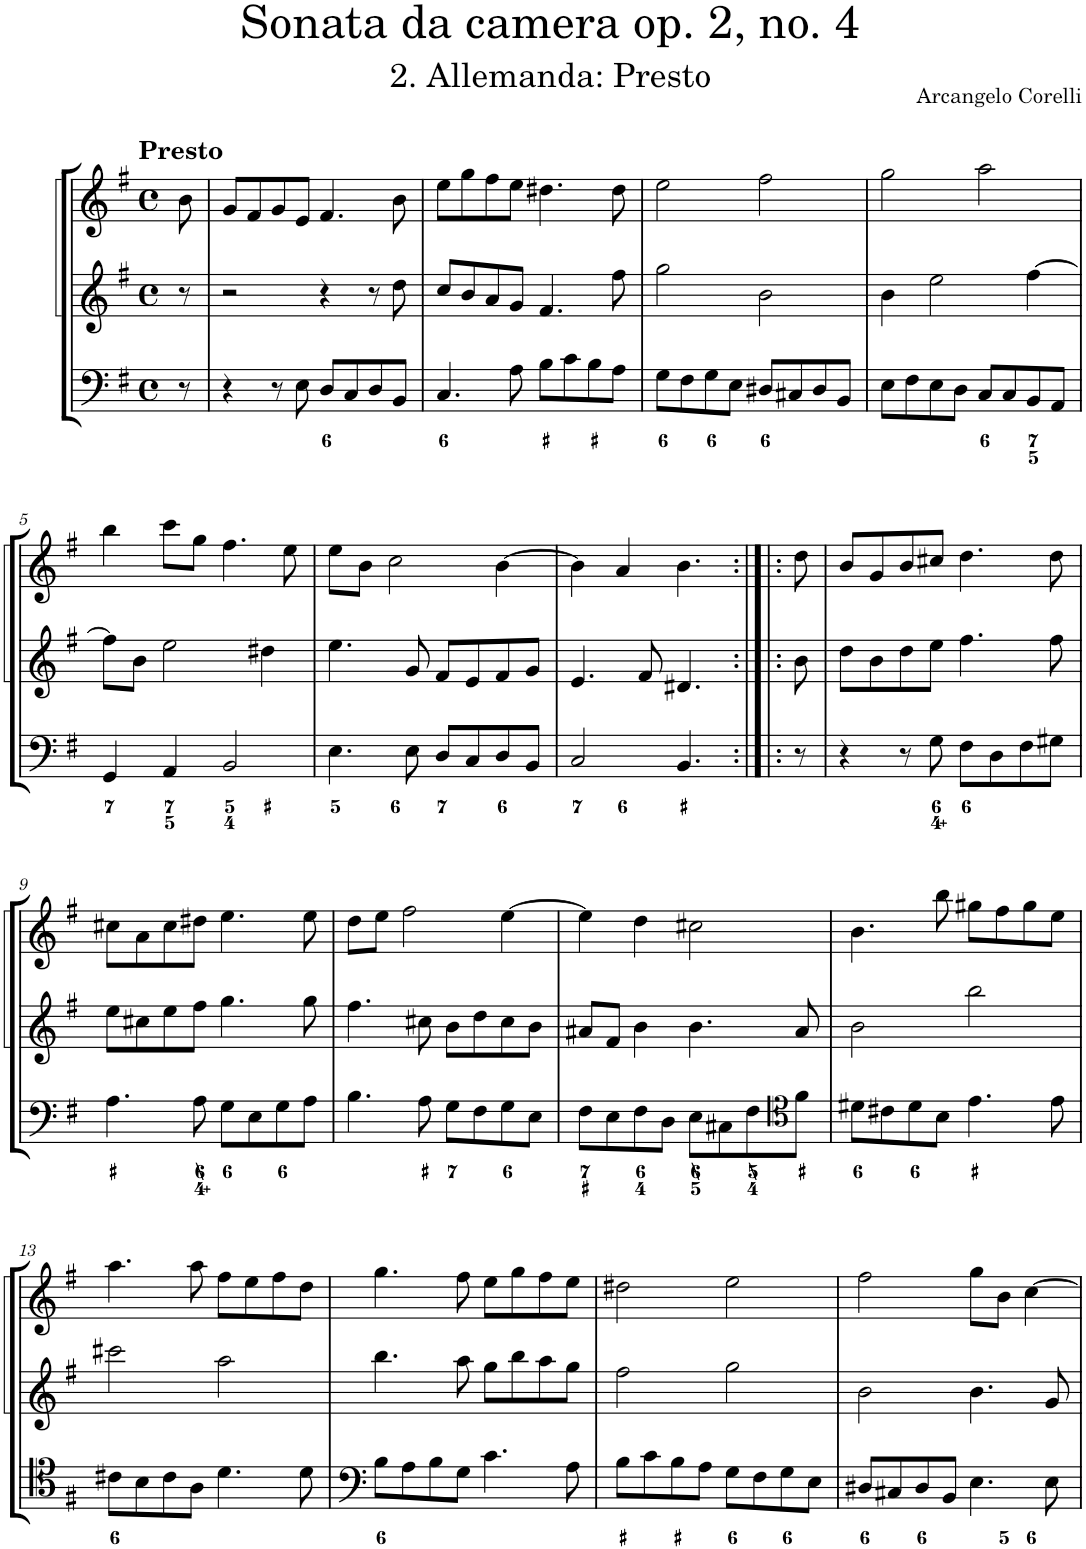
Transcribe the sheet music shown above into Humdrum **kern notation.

**kern	**kern	**kern
*part3	*part2	*part1
*staff3	*staff2	*staff1
*I"Violoncello	*I"Violin 2	*I"Violin 1
*I'Vc	*I'Vln	*I'Vln
*clefF4	*clefG2	*clefG2
*k[f#]	*k[f#]	*k[f#]
*M4/4	*M4/4	*M4/4
*met(c)	*met(c)	*met(c)
=	=	=
!	!	!LO:TX:a:B:t=Presto
8r	8r	8b\
=1	=1	=1
4r	2r	8g/L
.	.	8f#/
8r	.	8g/
8E\	.	8e/J
8D/L	4r	4.f#/
8C/	.	.
8D/	8r	.
8BB/J	8dd\	8b\
=2	=2	=2
4.C/	8cc/L	8ee\L
.	8b/	8gg\
.	8a/	8ff#\
8A\	8g/J	8ee\J
8B\L	4.f#/	4.dd#X\
8c\	.	.
8B\	.	.
8A\J	8ff#\	8dd#\
=3	=3	=3
8G\L	2gg\	2ee\
8F#\	.	.
8G\	.	.
8E\J	.	.
8D#X/L	2b\	2ff#\
8C#X/	.	.
8D#/	.	.
8BB/J	.	.
=4	=4	=4
8E\L	4b\	2gg\
8F#\	.	.
8E\	2ee\	.
8D\J	.	.
8C/L	.	2aa\
8C/	.	.
8BB/	[4ff#\	.
8AA/J	.	.
!!LO:LB:g=z
=5	=5	=5
4GG/	8ff#\L]	4bb\
.	8b\J	.
4AA/	2ee\	8ccc\L
.	.	8gg\J
2BB/	.	4.ff#\
.	4dd#X\	.
.	.	8ee\
=6	=6	=6
4.E\	4.ee\	8ee\L
.	.	8b\J
.	.	2cc\
8E\	8g/	.
8D/L	8f#/L	.
8C/	8e/	.
8D/	8f#/	[4b\
8BB/J	8g/J	.
=7	=7	=7
2C/	4.e/	4b\]
.	.	4a/
.	8f#/	.
4.BB/	4.d#X/	4.b\
=7X1:|!|:	=7X1:|!|:	=7X1:|!|:
8r	8b\	8dd\
=8	=8	=8
4r	8dd\L	8b/L
.	8b\	8g/
8r	8dd\	8b/
8G\	8ee\J	8cc#X/J
8F#\L	4.ff#\	4.dd\
8D\	.	.
8F#\	.	.
8G#X\J	8ff#\	8dd\
!!LO:LB:g=z
=9	=9	=9
4.A\	8ee\L	8cc#X\L
.	8cc#X\	8a\
.	8ee\	8cc#\
8A\	8ff#\J	8dd#X\J
8G\L	4.gg\	4.ee\
8E\	.	.
8G\	.	.
8A\J	8gg\	8ee\
=10	=10	=10
4.B\	4.ff#\	8dd\L
.	.	8ee\J
.	.	2ff#\
8A\	8cc#X\	.
8G\L	8b\L	.
8F#\	8dd\	.
8G\	8cc#\	[4ee\
8E\J	8b\J	.
=11	=11	=11
8F#\L	8a#X/L	4ee\]
8E\	8f#/J	.
8F#\	4b\	4dd\
8D\J	.	.
8E\L	4.b\	2cc#X\
8C#X\	.	.
8F#\	.	.
*clefC4	*	*
8f#\J	8a#/	.
=12	=12	=12
8d#X\L	2b\	4.b\
8c#X\	.	.
8d#\	.	.
8B\J	.	8bb\
4.e\	2bb\	8gg#X\L
.	.	8ff#\
.	.	8gg#\
8e\	.	8ee\J
!!LO:LB:g=z
=13	=13	=13
8c#X\L	2ccc#X\	4.aa\
8B\	.	.
8c#\	.	.
8A\J	.	8aa\
4.d\	2aa\	8ff#\L
.	.	8ee\
.	.	8ff#\
8d\	.	8dd\J
=14	=14	=14
8B\L	4.bb\	4.gg\
8A\	.	.
8B\	.	.
8G\J	8aa\	8ff#\
4.c\	8gg\L	8ee\L
.	8bb\	8gg\
.	8aa\	8ff#\
8A\	8gg\J	8ee\J
=15	=15	=15
8B\L	2ff#\	2dd#X\
8c\	.	.
8B\	.	.
8A\J	.	.
8G\L	2gg\	2ee\
8F#\	.	.
8G\	.	.
8E\J	.	.
=16	=16	=16
8D#X/L	2b\	2ff#\
8C#X/	.	.
8D#/	.	.
8BB/J	.	.
4.E\	4.b\	8gg\L
.	.	8b\J
.	.	[4cc\
8E\	8g/	.
=	=	=
*-	*-	*-
